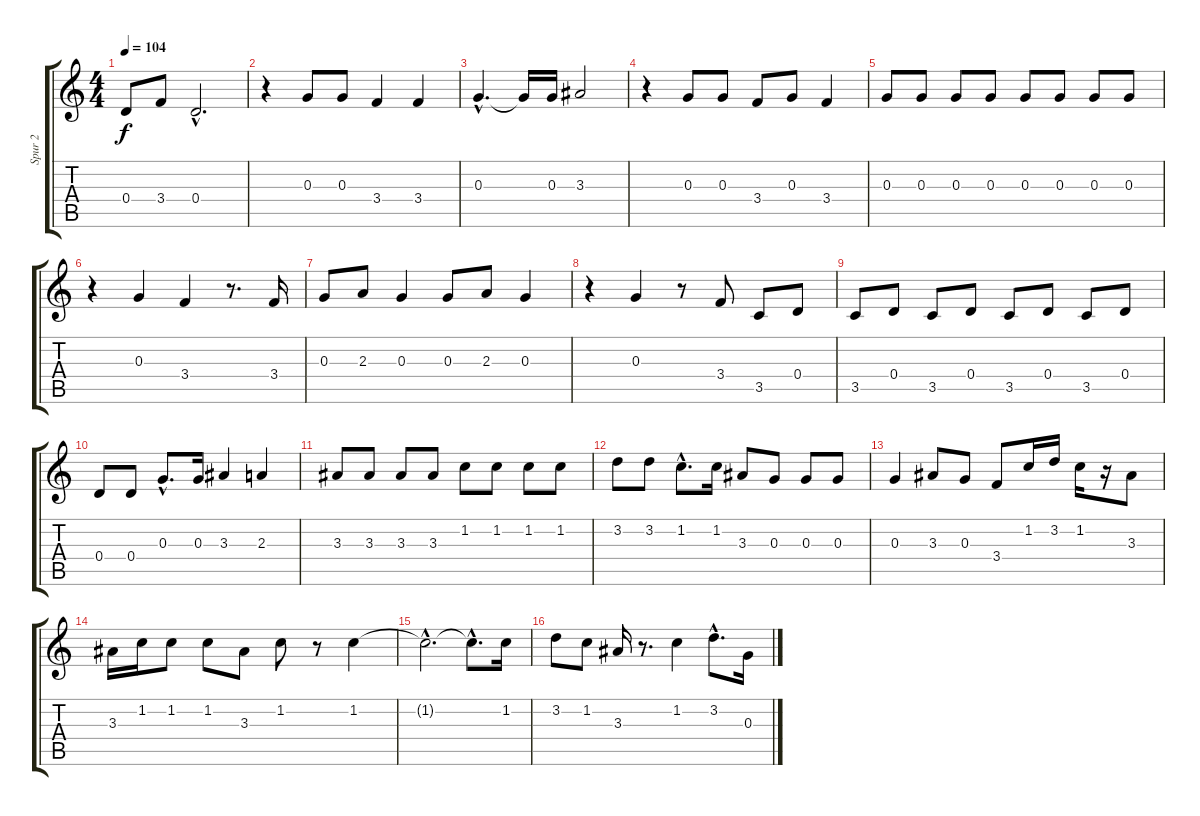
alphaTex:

\track ("Spur 2" "Spur 2") {instrument electricguitarmuted}
\staff {score tabs}
\tuning (E4 B3 G3 D3 A2 E2) {hide}
\ts (4 4)
\tempo 104
\clef g2
\ks c
0.4.8{dy f} 3.4.8 0.4{hac}.2{d} |
r.4 0.3.8 0.3.8 3.4.4 3.4.4 |
0.3{hac}.4{d} 0.3{t}.16 0.3.16 3.3.2 |
r.4 0.3.8 0.3.8 3.4.8 0.3.8 3.4.4 |
0.3.8 0.3.8 0.3.8 0.3.8 0.3.8 0.3.8 0.3.8 0.3.8 |
r.4 0.3.4 3.4.4 r.8{d} 3.4.16 |
0.3.8 2.3.8 0.3.4 0.3.8 2.3.8 0.3.4 |
r.4 0.3.4 r.8 3.4.8 3.5.8 0.4.8 |
3.5.8 0.4.8 3.5.8 0.4.8 3.5.8 0.4.8 3.5.8 0.4.8 |
0.4.8 0.4.8 0.3{hac}.8{d} 0.3.16 3.3.4 2.3.4 |
3.3.8 3.3.8 3.3.8 3.3.8 1.2.8 1.2.8 1.2.8 1.2.8 |
3.2.8 3.2.8 1.2{hac}.8{d} 1.2.16 3.3.8 0.3.8 0.3.8 0.3.8 |
0.3.4 3.3.8 0.3.8 3.4.8 1.2.16 3.2.16 1.2.16 r.16 3.3.8 |
3.3.16 1.2.16 1.2.8 1.2.8 3.3.8 1.2.8 r.8 1.2.4 |
1.2{hac t}.2{d} 1.2{hac t}.8{d} 1.2.16 |
3.2.8 1.2.8 3.3.16 r.8{d} 1.2.4 3.2{hac}.8{d} 0.3.16
